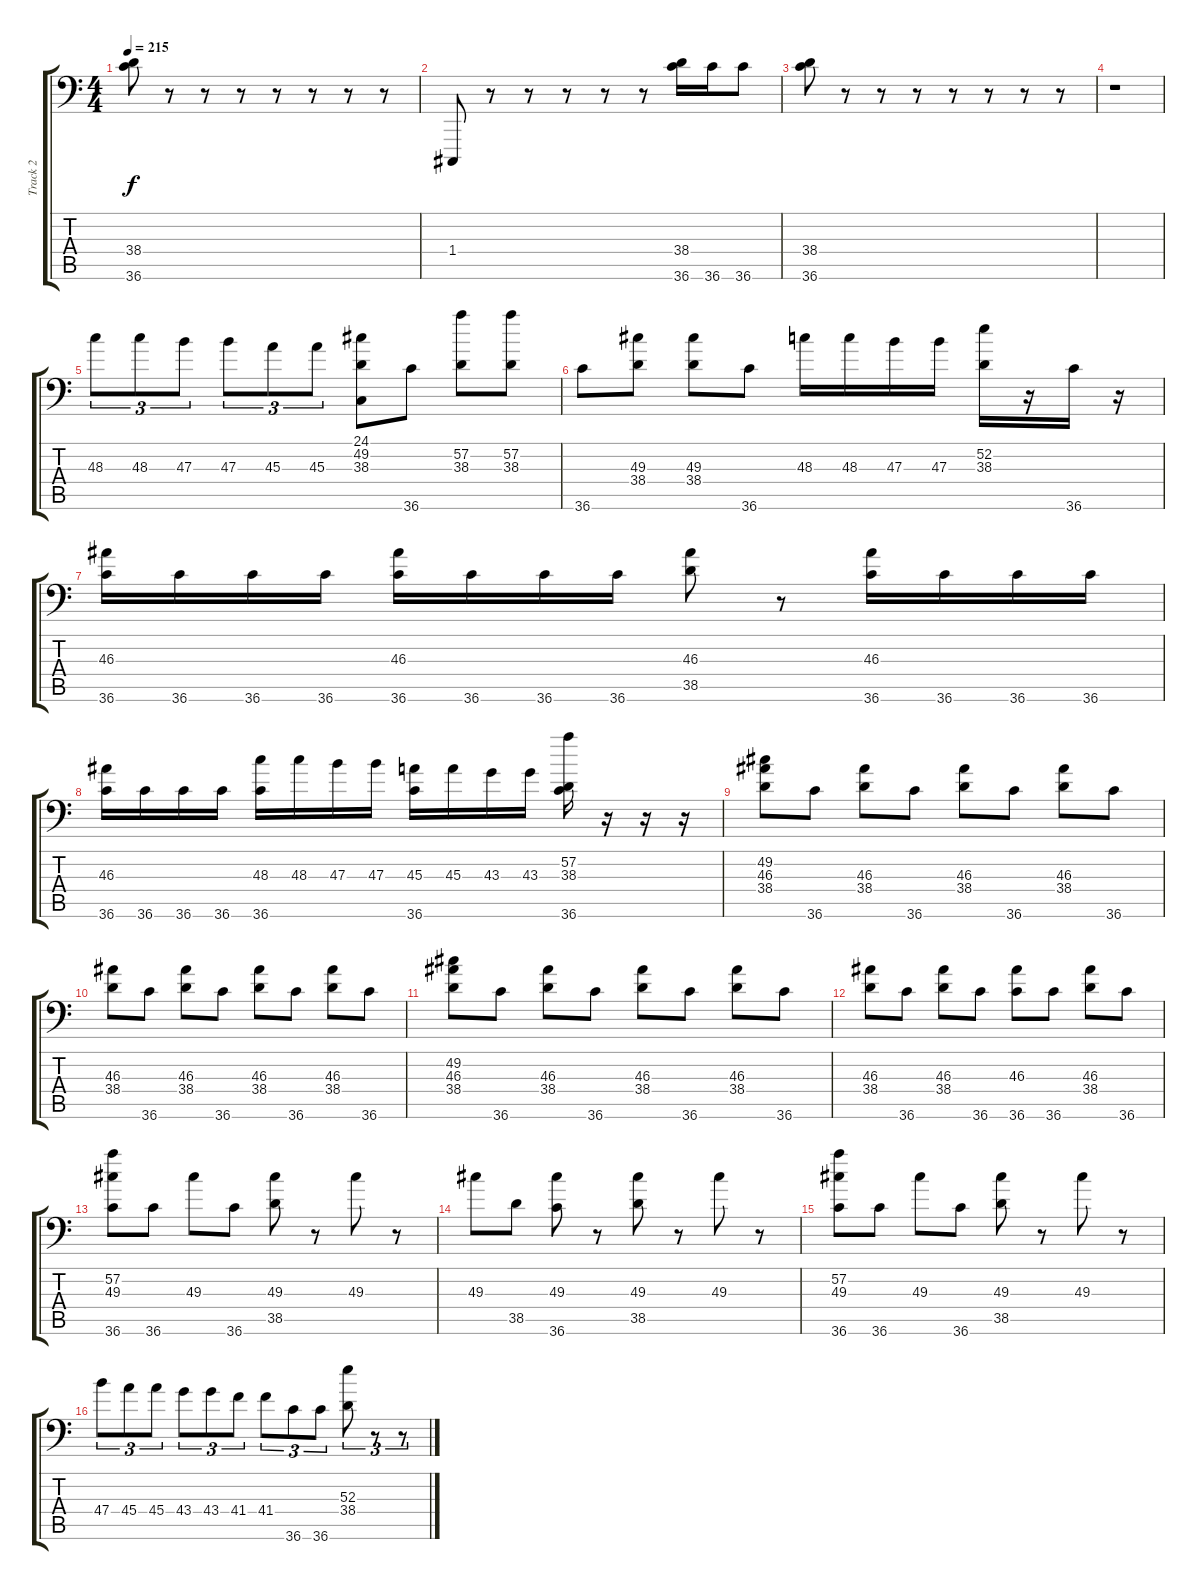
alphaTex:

\track ("Track 2" "Track 2") {instrument acousticgrandpiano}
\staff {score tabs}
\tuning (C-1 C-1 C-1 C-1 C-1 C-1) {hide}
\ts (4 4)
\tempo 215
\clef f4
\ks c
(38.4 36.6).8{dy f} r.8 r.8 r.8 r.8 r.8 r.8 r.8 |
1.4.8 r.8 r.8 r.8 r.8 r.8 (38.4 36.6).16 36.6.16 36.6.8 |
(38.4 36.6).8 r.8 r.8 r.8 r.8 r.8 r.8 r.8 |
r.1 |
48.3.8{tu (3 2)} 48.3.8{tu (3 2)} 47.3.8{tu (3 2)} 47.3.8{tu (3 2)} 45.3.8{tu (3 2)} 45.3.8{tu (3 2)} (24.1 49.2 38.3).8 36.6.8 (57.2 38.3).8 (57.2 38.3).8 |
36.6.8 (49.3 38.4).8 (49.3 38.4).8 36.6.8 48.3.16 48.3.16 47.3.16 47.3.16 (52.2 38.3).16 r.16 36.6.16 r.16 |
(46.3 36.6).16 36.6.16 36.6.16 36.6.16 (46.3 36.6).16 36.6.16 36.6.16 36.6.16 (46.3 38.5).8 r.8 (46.3 36.6).16 36.6.16 36.6.16 36.6.16 |
(46.3 36.6).16 36.6.16 36.6.16 36.6.16 (48.3 36.6).16 48.3.16 47.3.16 47.3.16 (45.3 36.6).16 45.3.16 43.3.16 43.3.16 (57.2 38.3 36.6).16 r.16 r.16 r.16 |
(49.2 46.3 38.4).8 36.6.8 (46.3 38.4).8 36.6.8 (46.3 38.4).8 36.6.8 (46.3 38.4).8 36.6.8 |
(46.3 38.4).8 36.6.8 (46.3 38.4).8 36.6.8 (46.3 38.4).8 36.6.8 (46.3 38.4).8 36.6.8 |
(49.2 46.3 38.4).8 36.6.8 (46.3 38.4).8 36.6.8 (46.3 38.4).8 36.6.8 (46.3 38.4).8 36.6.8 |
(46.3 38.4).8 36.6.8 (46.3 38.4).8 36.6.8 (46.3 36.6).8 36.6.8 (46.3 38.4).8 36.6.8 |
(57.2 49.3 36.6).8 36.6.8 49.3.8 36.6.8 (49.3 38.5).8 r.8 49.3.8 r.8 |
49.3.8 38.5.8 (49.3 36.6).8 r.8 (49.3 38.5).8 r.8 49.3.8 r.8 |
(57.2 49.3 36.6).8 36.6.8 49.3.8 36.6.8 (49.3 38.5).8 r.8 49.3.8 r.8 |
47.4.8{tu (3 2)} 45.4.8{tu (3 2)} 45.4.8{tu (3 2)} 43.4.8{tu (3 2)} 43.4.8{tu (3 2)} 41.4.8{tu (3 2)} 41.4.8{tu (3 2)} 36.6.8{tu (3 2)} 36.6.8{tu (3 2)} (52.3 38.4).8{tu (3 2)} r.8{tu (3 2)} r.8{tu (3 2)}
